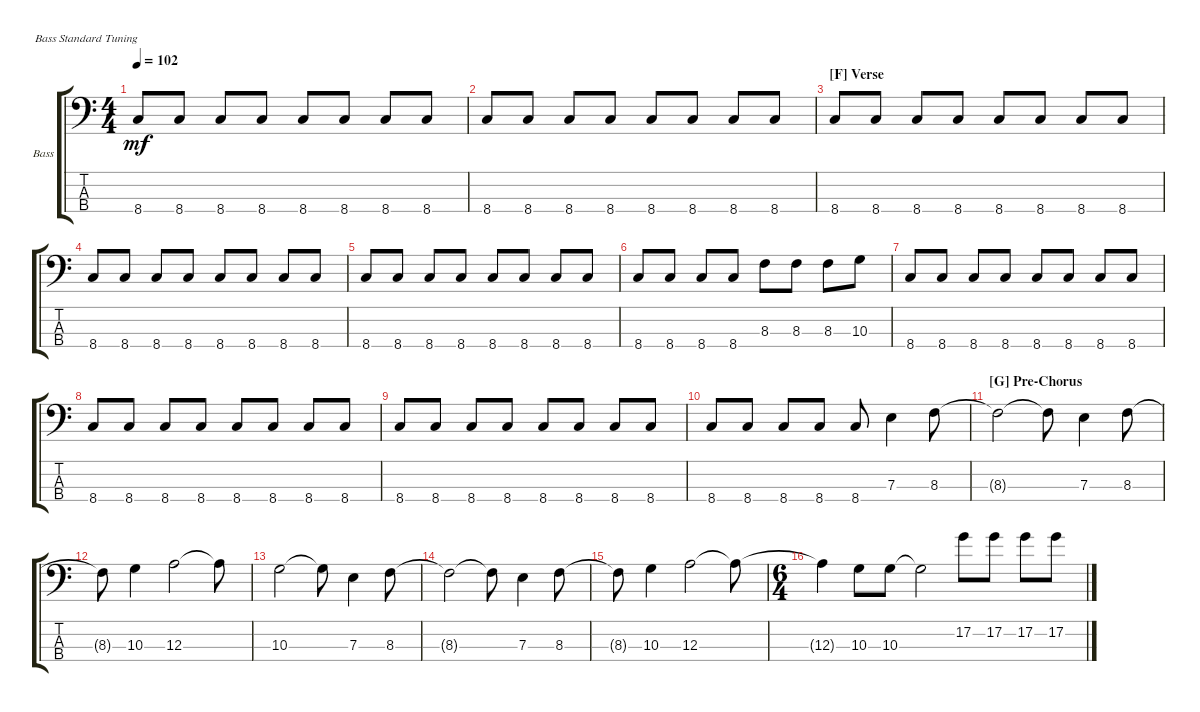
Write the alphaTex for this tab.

\defaultSystemsLayout 4
\bracketExtendMode groupsimilarinstruments
\firstSystemTrackNameOrientation horizontal
\otherSystemsTrackNameOrientation horizontal
\track ("Bass" "Bass") {instrument electricbassfinger}
\staff {score tabs}
\tuning (G2 D2 A1 E1)
\ts (4 4)
\tempo 102
\clef f4
\ks c
8.4.8{dy mf} 8.4.8 8.4.8 8.4.8 8.4.8 8.4.8 8.4.8 8.4.8 |
8.4.8 8.4.8 8.4.8 8.4.8 8.4.8 8.4.8 8.4.8 8.4.8 |
\section ("F" "Verse")
8.4.8 8.4.8 8.4.8 8.4.8 8.4.8 8.4.8 8.4.8 8.4.8 |
8.4.8 8.4.8 8.4.8 8.4.8 8.4.8 8.4.8 8.4.8 8.4.8 |
8.4.8 8.4.8 8.4.8 8.4.8 8.4.8 8.4.8 8.4.8 8.4.8 |
8.4.8 8.4.8 8.4.8 8.4.8 8.3.8 8.3.8 8.3.8 10.3.8 |
8.4.8 8.4.8 8.4.8 8.4.8 8.4.8 8.4.8 8.4.8 8.4.8 |
8.4.8 8.4.8 8.4.8 8.4.8 8.4.8 8.4.8 8.4.8 8.4.8 |
8.4.8 8.4.8 8.4.8 8.4.8 8.4.8 8.4.8 8.4.8 8.4.8 |
8.4.8 8.4.8 8.4.8 8.4.8 8.4.8 7.3.4 8.3.8 |
\section ("G" "Pre-Chorus")
8.3{t}.2 8.3{t}.8 7.3.4 8.3.8 |
8.3{t}.8 10.3.4 12.3.2 12.3{t}.8 |
10.3.2 10.3{t}.8 7.3.4 8.3.8 |
8.3{t}.2 8.3{t}.8 7.3.4 8.3.8 |
8.3{t}.8 10.3.4 12.3.2 12.3{t}.8 |
\ts (6 4)
12.3{t}.4 10.3.8 10.3.8 10.3{t}.2 17.2.8 17.2.8 17.2.8 17.2.8
